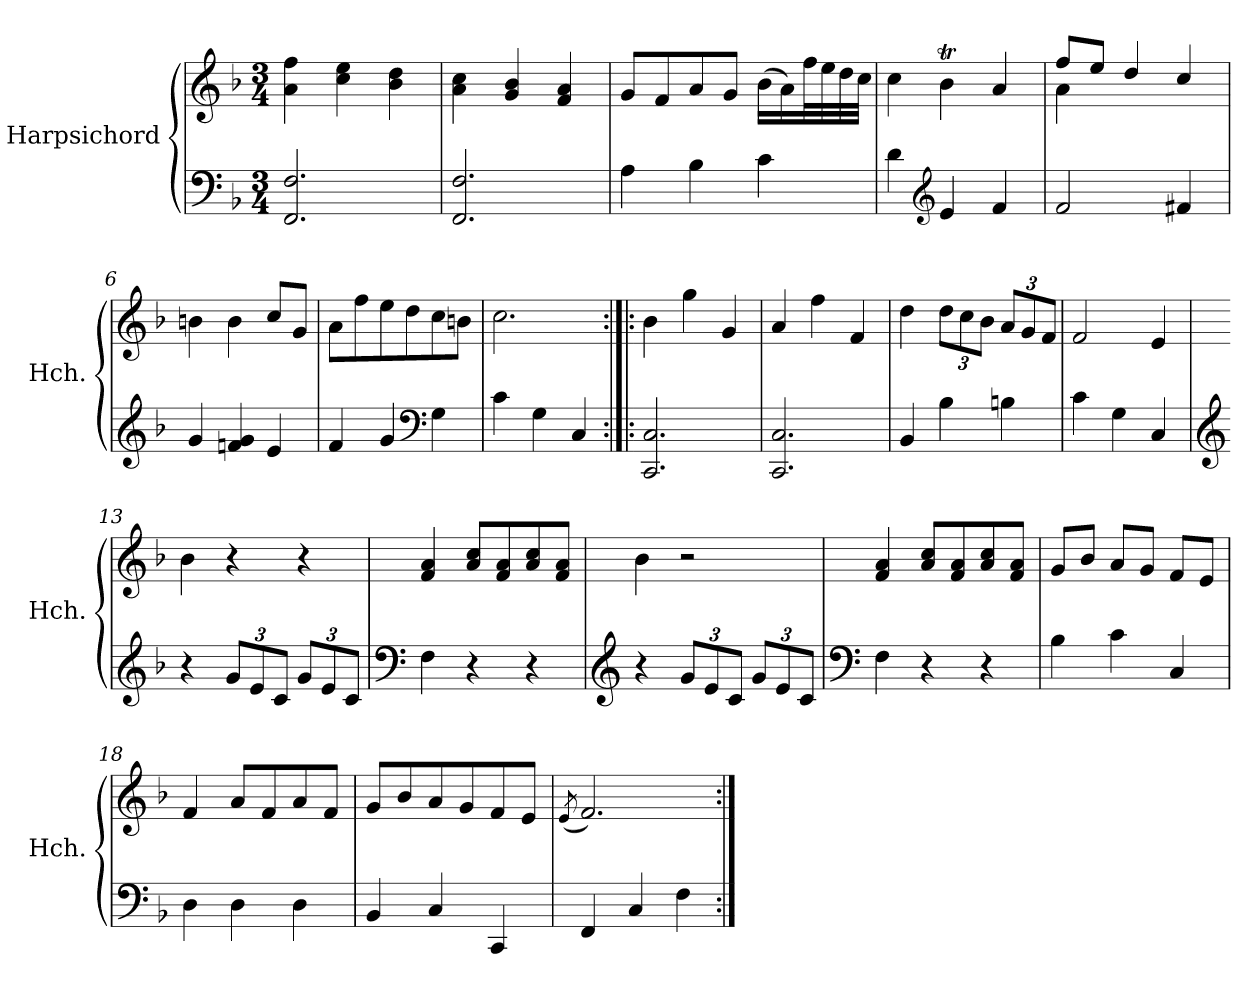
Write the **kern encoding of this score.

**kern	**kern
*part1	*part1
*staff2	*staff1
*I"Harpsichord	*
*I'Hch.	*
*clefF4	*clefG2
*k[b-]	*k[b-]
*M3/4	*M3/4
*MM115	*MM115
=1	=1
2.FF/ 2.F/	4a\ 4ff\
.	4cc\ 4ee\
.	4b-\ 4dd\
=2	=2
2.FF/ 2.F/	4a\ 4cc\
.	4g/ 4b-/
.	4f/ 4a/
=3	=3
4A\	8g/L
.	8f/
4B-\	8a/
.	8g/J
4c\	(16b-\LL
.	16a\)
.	32ff\L
.	32ee\
.	32dd\
.	32cc\JJJ
=4	=4
4d\	4cc\
*clefG2	*
4e/	4b-T\
4f/	4a/
=5	=5
*	*^
2f/	8ff/L	4a\
.	8ee/J	.
.	4dd/	2ryy
4f#X/	4cc/	.
*	*v	*v
=6	=6
4g/	4bn\
4fn/ 4g/	4b\
4e/	8cc/L
.	8g/J
=7	=7
4f/	8a\L
.	8ff\
4g/	8ee\
.	8dd\
*clefF4	*
4G\	8cc\
.	8bn\J
!!LO:LB:g=z
=8	=8
4c\	2.cc\
4G\	.
4C/	.
=9:|!|:	=9:|!|:
2.CC/ 2.C/	4b-\
.	4gg\
.	4g/
=10	=10
2.CC/ 2.C/	4a/
.	4ff\
.	4f/
=11	=11
4BB-/	4dd\
*	*Xbrackettup
4B-\	12dd\L
.	12cc\
.	12b-\J
4Bn\	12a/L
.	12g/
.	12f/J
=12	=12
4c\	2f/
4G\	.
4C/	4e/
=13	=13
*clefG2	*
4r	4b-\
*Xbrackettup	*
12g/L	4r
12e/	.
12c/J	.
12g/L	4r
12e/	.
12c/J	.
=14	=14
*clefF4	*
4F\	4f/ 4a/
4r	8a/ 8cc/L
.	8f/ 8a/
4r	8a/ 8cc/
.	8f/ 8a/J
!!LO:LB:g=z
=15	=15
*clefG2	*
4r	4b-\
12g/L	2r
12e/	.
12c/J	.
12g/L	.
12e/	.
12c/J	.
=16	=16
*clefF4	*
4F\	4f/ 4a/
4r	8a/ 8cc/L
.	8f/ 8a/
4r	8a/ 8cc/
.	8f/ 8a/J
=17	=17
4B-\	8g/L
.	8b-/J
4c\	8a/L
.	8g/J
4C/	8f/L
.	8e/J
=18	=18
4D\	4f/
4D\	8a/L
.	8f/
4D\	8a/
.	8f/J
=19	=19
4BB-/	8g/L
.	8b-/
4C/	8a/
.	8g/
4CC/	8f/
.	8e/J
=20	=20
.	(8qe/
4FF/	2.f/)
4C/	.
4F\	.
=:|!	=:|!
*-	*-
